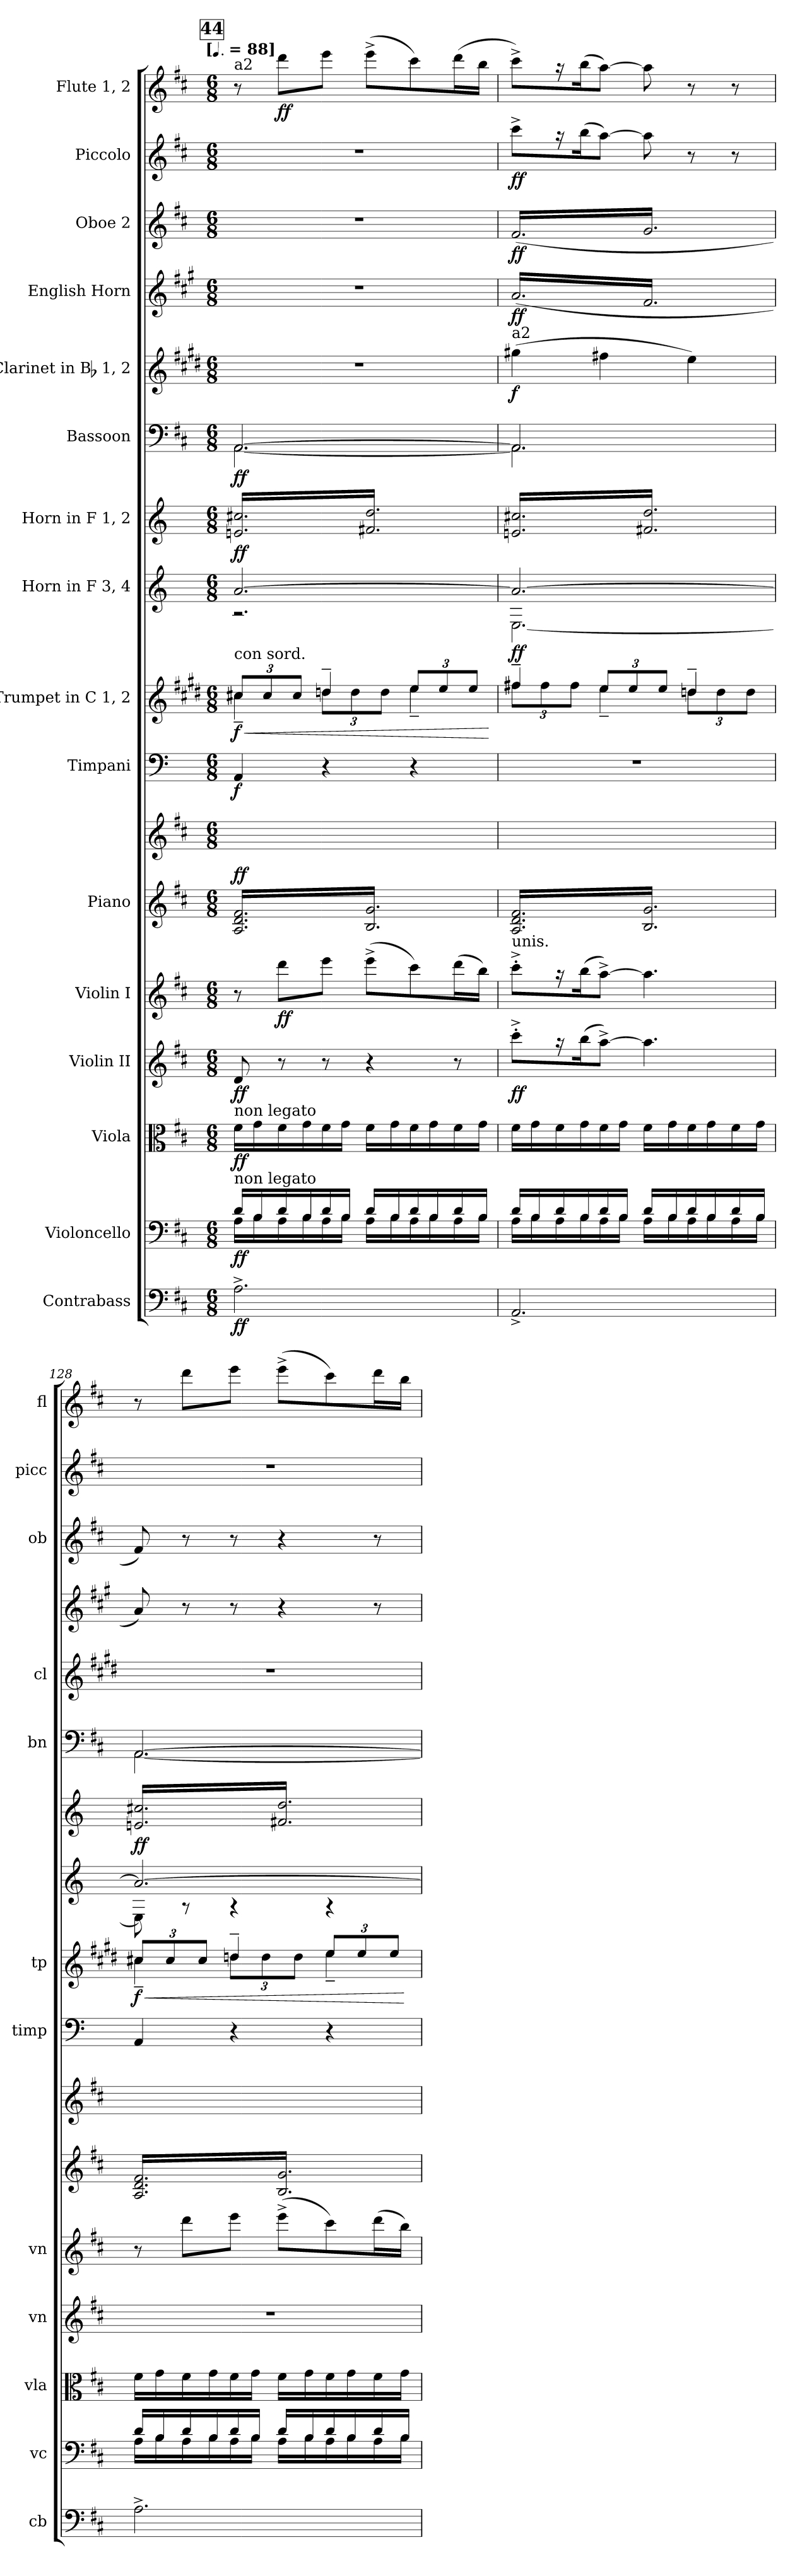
**kern	**dynam	**kern	**dynam	**kern	**dynam	**kern	**dynam	**kern	**dynam	**kern	**kern	**dynam	**kern	**dynam	**kern	**dynam	**kern	**dynam	**kern	**dynam	**kern	**dynam	**kern	**dynam	**kern	**dynam	**kern	**dynam	**kern	**dynam	**kern	**dynam
*part16	*part16	*part15	*part15	*part14	*part14	*part13	*part13	*part12	*part12	*part11	*part11	*part11	*part10	*part10	*part9	*part9	*part8	*part8	*part7	*part7	*part6	*part6	*part5	*part5	*part4	*part4	*part3	*part3	*part2	*part2	*part1	*part1
*staff17	*staff17	*staff16	*staff16	*staff15	*staff15	*staff14	*staff14	*staff13	*staff13	*staff12	*staff11	*staff11/12	*staff10	*staff10	*staff9	*staff9	*staff8	*staff8	*staff7	*staff7	*staff6	*staff6	*staff5	*staff5	*staff4	*staff4	*staff3	*staff3	*staff2	*staff2	*staff1	*staff1
*I"Contrabass	*	*I"Violoncello	*	*I"Viola	*	*I"Violin II	*	*I"Violin I	*	*I"Piano	*	*	*I"Timpani	*	*I"Trumpet in C 1, 2	*	*I"Horn in F 3, 4	*	*I"Horn in F 1, 2	*	*I"Bassoon	*	*I"Clarinet in Bb 1, 2	*	*I"English Horn	*	*I"Oboe 2	*	*I"Piccolo	*	*I"Flute 1, 2	*
*I'cb	*	*I'vc	*	*I'vla	*	*I'vn	*	*I'vn	*	*	*	*	*I'timp	*	*I'tp	*	*	*	*	*	*I'bn	*	*I'cl	*	*	*	*I'ob	*	*I'picc	*	*I'fl	*
*clefF4	*	*clefF4	*	*clefC3	*	*clefG2	*	*clefG2	*	*clefG2	*clefG2	*	*clefF4	*	*clefG2	*	*clefG2	*	*clefG2	*	*clefF4	*	*clefG2	*	*clefG2	*	*clefG2	*	*clefG2	*	*clefG2	*
*ITrd7c12	*	*	*	*	*	*	*	*	*	*	*	*	*	*	*	*	*ITrd4c7	*	*ITrd4c7	*	*	*	*ITrd1c2	*	*ITrd4c7	*	*	*	*ITrd-7c-12	*	*	*
*k[f#c#]	*	*k[f#c#]	*	*k[f#c#]	*	*k[f#c#]	*	*k[f#c#]	*	*k[f#c#]	*k[f#c#]	*	*	*	*k[f#c#g#d#]	*	*	*	*	*	*k[f#c#]	*	*k[f#c#]	*	*k[f#c#]	*	*k[f#c#]	*	*k[f#c#]	*	*k[f#c#]	*
*D:	*	*D:	*	*D:	*	*D:	*	*D:	*	*D:	*D:	*	*	*	*E:	*	*	*	*	*	*D:	*	*D:	*	*D:	*	*D:	*	*D:	*	*D:	*
!!LO:TX:omd:t=[[quarter-dot] = 88]
*M6/8	*	*M6/8	*	*M6/8	*	*M6/8	*	*M6/8	*	*M6/8	*M6/8	*	*M6/8	*	*M6/8	*	*M6/8	*	*M6/8	*	*M6/8	*	*M6/8	*	*M6/8	*	*M6/8	*	*M6/8	*	*M6/8	*
*MM132	*	*MM132	*	*MM132	*	*MM132	*	*MM132	*	*MM132	*MM132	*	*MM132	*	*MM132	*	*MM132	*	*MM132	*	*MM132	*	*MM132	*	*MM132	*	*MM132	*	*MM132	*	*MM132	*
!!LO:REH:place=s1:t=44
=126	=126	=126	=126	=126	=126	=126	=126	=126	=126	=126	=126	=126	=126	=126	=126	=126	=126	=126	=126	=126	=126	=126	=126	=126	=126	=126	=126	=126	=126	=126	=126	=126
*	*	*^	*	*	*	*	*	*	*	*	*	*	*	*	*^	*	*	*	*	*	*	*	*	*	*	*	*	*	*	*	*	*
!	!	!	!	!	!	!	!	!	!	!	!	!	!	!	!	!	!	!	!	!	!	!	!	!	!	!	!	!	!	!	!	!	!LO:TX:a:t=a2	!
!	!	!	!	!	!	!	!	!	!	!	!	!	!	!	!	!LO:TX:a:t=con sord.	!	!	!	!	!	!	!	!	!	!	!	!	!	!	!	!	!	!
!	!	!	!	!	!LO:TX:a:t=non legato	!	!	!	!	!	!	!	!	!	!	!	!	!	!	!	!	!	!	!	!	!	!	!	!	!	!	!	!	!
!	!	!LO:TX:a:t=non legato	!	!	!	!	!	!	!	!	!	!	!	!	!	!	!	!	!	!	!	!	!	!	!	!	!	!	!	!	!	!	!	!
!	!	!	!	!	!	!	!	!	!	!	!	!	!LO:DY:a=2	!	!	!	!	!LO:HP:b	!	!LO:DY:a	!	!	!	!	!	!	!	!	!	!	!	!	!	!
*	*	*	*	*	*	*	*	*	*	*	*	*	*	*	*	*	*	*	*^	*	*	*	*^	*	*	*	*	*	*	*	*	*	*	*
*	*	*	*	*	*	*	*	*	*	*	*tremolo	*	*	*	*	*	*	*	*	*	*	*	*	*	*	*	*	*	*	*	*	*	*	*	*	*
*	*	*	*	*	*	*	*	*	*	*	*	*	*	*	*	*	*	*	*	*	*	*tremolo	*	*	*	*	*	*	*	*	*	*	*	*	*	*
2.AA^	ff	16A\LL	16d/LL	ff	16f#LL	ff	8di	ff	8r	.	16A/ 16d/ 16f#/LL	2.ryy	ff	4AA	f	12cc#XL	4cc#X~	< f	[2.d	2.r	ff	(16An 16f#XLL	ff	[2.AA	[2.AA	ff	2.r	.	2.r	.	2.r	.	2.r	.	8r	.
.	.	16B	16B	.	16g	.	.	.	.	.	16B/ 16g/	.	.	.	.	.	.	.	.	.	.	16Bn 16g)	.	.	.	.	.	.	.	.	.	.	.	.	.	.
.	.	.	.	.	.	.	.	.	.	.	.	.	.	.	.	12cc#	.	.	.	.	.	.	.	.	.	.	.	.	.	.	.	.	.	.	.	.
.	.	16A	16d	.	16f#	.	8r	.	8dddL	ff	16A/ 16d/ 16f#/	.	.	.	.	.	.	.	.	.	.	16An 16f#X	.	.	.	.	.	.	.	.	.	.	.	.	8dddL	ff
.	.	.	.	.	.	.	.	.	.	.	.	.	.	.	.	12cc#J	.	.	.	.	.	.	.	.	.	.	.	.	.	.	.	.	.	.	.	.
.	.	16B	16B	.	16g	.	.	.	.	.	16B/ 16g/	.	.	.	.	.	.	.	.	.	.	16Bn 16g)	.	.	.	.	.	.	.	.	.	.	.	.	.	.
.	.	16A	16d	.	16f#	.	8r	.	8eeeJ	.	16A/ 16d/ 16f#/	.	.	4r	.	4dd~	12ddL	.	.	.	.	16An 16f#X	.	.	.	.	.	.	.	.	.	.	.	.	8eeeJ	.
.	.	16BJJ	16BJJ	.	16gJJ	.	.	.	.	.	16B/ 16g/	.	.	.	.	.	.	.	.	.	.	16Bn 16g)	.	.	.	.	.	.	.	.	.	.	.	.	.	.
.	.	.	.	.	.	.	.	.	.	.	.	.	.	.	.	.	12dd	.	.	.	.	.	.	.	.	.	.	.	.	.	.	.	.	.	.	.
.	.	16A\LL	16d/LL	.	16f#LL	.	4r	.	(8eee^L	.	16A/ 16d/ 16f#/	.	.	.	.	.	.	.	.	.	.	16An 16f#X	.	.	.	.	.	.	.	.	.	.	.	.	(8eee^L	.
.	.	.	.	.	.	.	.	.	.	.	.	.	.	.	.	.	12ddJ	.	.	.	.	.	.	.	.	.	.	.	.	.	.	.	.	.	.	.
.	.	16B	16B	.	16g	.	.	.	.	.	16B/ 16g/	.	.	.	.	.	.	.	.	.	.	16Bn 16g)	.	.	.	.	.	.	.	.	.	.	.	.	.	.
.	.	16A	16d	.	16f#	.	.	.	8ccc#)	.	16A/ 16d/ 16f#/	.	.	4r	.	12eeL	4ee~	.	.	.	.	16An 16f#X	.	.	.	.	.	.	.	.	.	.	.	.	8ccc#)	.
.	.	16B	16B	.	16g	.	.	.	.	.	16B/ 16g/	.	.	.	.	.	.	.	.	.	.	16Bn 16g)	.	.	.	.	.	.	.	.	.	.	.	.	.	.
.	.	.	.	.	.	.	.	.	.	.	.	.	.	.	.	12ee	.	.	.	.	.	.	.	.	.	.	.	.	.	.	.	.	.	.	.	.
.	.	16A	16d	.	16f#	.	8r	.	(16dddL	.	16A/ 16d/ 16f#/	.	.	.	.	.	.	.	.	.	.	16An 16f#X	.	.	.	.	.	.	.	.	.	.	.	.	(16dddL	.
.	.	.	.	.	.	.	.	.	.	.	.	.	.	.	.	12eeJ	.	.	.	.	.	.	.	.	.	.	.	.	.	.	.	.	.	.	.	.
.	.	16BJJ	16BJJ	.	16gJJ	.	.	.	16bbJJ)	.	16B/ 16g/JJ	.	.	.	.	.	.	.	.	.	.	16Bn 16g)JJ	.	.	.	.	.	.	.	.	.	.	.	.	16bbJJ	.
*	*	*	*	*	*	*	*	*	*	*	*	*	*	*	*	*v	*v	*	*	*	*	*	*	*v	*v	*	*	*	*	*	*	*	*	*	*	*
*	*	*v	*v	*	*	*	*	*	*	*	*	*	*	*	*	*	*	*v	*v	*	*	*	*	*	*	*	*	*	*	*	*	*	*	*
.	.	.	.	.	.	.	.	.	.	.	.	.	.	.	.	[	.	.	.	.	.	.	.	.	.	.	.	.	.	.	.	.
=127	=127	=127	=127	=127	=127	=127	=127	=127	=127	=127	=127	=127	=127	=127	=127	=127	=127	=127	=127	=127	=127	=127	=127	=127	=127	=127	=127	=127	=127	=127	=127	=127
*	*	*^	*	*	*	*	*	*	*	*	*	*	*	*	*^	*	*^	*	*	*	*^	*	*	*	*	*	*	*	*	*	*	*
!	!	!	!	!	!	!	!	!	!	!	!	!	!	!	!	!	!	!	!	!	!	!	!	!	!	!	!LO:TX:a:t=a2	!	!	!	!	!	!	!	!	!
!	!	!	!	!	!	!	!	!	!LO:TX:a:t=unis.	!	!	!	!	!	!	!	!	!	!	!	!	!	!	!	!	!	!	!	!	!	!	!	!	!	!	!
*	*	*	*	*	*	*	*	*	*	*	*	*	*	*	*	*	*	*	*	*	*	*	*	*	*	*	*	*	*tremolo	*	*	*	*	*	*	*
*	*	*	*	*	*	*	*	*	*	*	*	*	*	*	*	*	*	*	*	*	*	*	*	*	*	*	*	*	*	*	*tremolo	*	*	*	*	*
2.AAA^	.	16A\LL	16d/LL	.	16f#LL	.	8ccc#'^L	ff	8ccc#'^L	.	16A/ 16d/ 16f#/LL	2.ryy	.	2.r	.	4ff#X~	12ff#XL	.	2.d_	[2.AA	ff	(16An 16f#XLL	.	2.AA]	2.AA]	.	(4ff#X	f	(16dLL	ff	(16f#LL	ff	8cccc#^L	ff	8ccc#^L)	.
.	.	16B	16B	.	16g	.	.	.	.	.	16B/ 16g/	.	.	.	.	.	.	.	.	.	.	16Bn 16g)	.	.	.	.	.	.	16B	.	16g	.	.	.	.	.
.	.	.	.	.	.	.	.	.	.	.	.	.	.	.	.	.	12ff#	.	.	.	.	.	.	.	.	.	.	.	.	.	.	.	.	.	.	.
.	.	16A	16d	.	16f#	.	16r	.	16r	.	16A/ 16d/ 16f#/	.	.	.	.	.	.	.	.	.	.	16An 16f#X	.	.	.	.	.	.	16d	.	16f#	.	16r	.	16r	.
.	.	.	.	.	.	.	.	.	.	.	.	.	.	.	.	.	12ff#J	.	.	.	.	.	.	.	.	.	.	.	.	.	.	.	.	.	.	.
.	.	16B	16B	.	16g	.	(16bbK	.	(16bbK	.	16B/ 16g/	.	.	.	.	.	.	.	.	.	.	16Bn 16g)	.	.	.	.	.	.	16B	.	16g	.	(16bbbK	.	(16bbK	.
.	.	16A	16d	.	16f#	.	[8aa^J)	.	[8aa^J)	.	16A/ 16d/ 16f#/	.	.	.	.	12eeL	4ee~	.	.	.	.	16An 16f#X	.	.	.	.	4een	.	16d	.	16f#	.	[8aaaJ)	.	[8aaJ)	.
.	.	16BJJ	16BJJ	.	16gJJ	.	.	.	.	.	16B/ 16g/	.	.	.	.	.	.	.	.	.	.	16Bn 16g)	.	.	.	.	.	.	16B	.	16g	.	.	.	.	.
.	.	.	.	.	.	.	.	.	.	.	.	.	.	.	.	12ee	.	.	.	.	.	.	.	.	.	.	.	.	.	.	.	.	.	.	.	.
.	.	16A\LL	16d/LL	.	16f#LL	.	4.aa]	.	4.aa]	.	16A/ 16d/ 16f#/	.	.	.	.	.	.	.	.	.	.	16An 16f#X	.	.	.	.	.	.	16d	.	16f#	.	8aaa]	.	8aa]	.
.	.	.	.	.	.	.	.	.	.	.	.	.	.	.	.	12eeJ	.	.	.	.	.	.	.	.	.	.	.	.	.	.	.	.	.	.	.	.
.	.	16B	16B	.	16g	.	.	.	.	.	16B/ 16g/	.	.	.	.	.	.	.	.	.	.	16Bn 16g)	.	.	.	.	.	.	16B	.	16g	.	.	.	.	.
.	.	16A	16d	.	16f#	.	.	.	.	.	16A/ 16d/ 16f#/	.	.	.	.	4dd~	12ddL	.	.	.	.	16An 16f#X	.	.	.	.	4dd)	.	16d	.	16f#	.	8r	.	8r	.
.	.	16B	16B	.	16g	.	.	.	.	.	16B/ 16g/	.	.	.	.	.	.	.	.	.	.	16Bn 16g)	.	.	.	.	.	.	16B	.	16g	.	.	.	.	.
.	.	.	.	.	.	.	.	.	.	.	.	.	.	.	.	.	12dd	.	.	.	.	.	.	.	.	.	.	.	.	.	.	.	.	.	.	.
.	.	16A	16d	.	16f#	.	.	.	.	.	16A/ 16d/ 16f#/	.	.	.	.	.	.	.	.	.	.	16An 16f#X	.	.	.	.	.	.	16d	.	16f#	.	8r	.	8r	.
.	.	.	.	.	.	.	.	.	.	.	.	.	.	.	.	.	12ddJ	.	.	.	.	.	.	.	.	.	.	.	.	.	.	.	.	.	.	.
.	.	16BJJ	16BJJ	.	16gJJ	.	.	.	.	.	16B/ 16g/JJ	.	.	.	.	.	.	.	.	.	.	16Bn 16g)JJ	.	.	.	.	.	.	16BJJ	.	16gJJ	.	.	.	.	.
*	*	*	*	*	*	*	*	*	*	*	*	*	*	*	*	*	*	*	*	*	*	*	*	*	*	*	*	*	*	*	*Xtremolo	*	*	*	*	*
*	*	*	*	*	*	*	*	*	*	*	*	*	*	*	*	*	*	*	*	*	*	*	*	*	*	*	*	*	*Xtremolo	*	*	*	*	*	*	*
=128	=128	=128	=128	=128	=128	=128	=128	=128	=128	=128	=128	=128	=128	=128	=128	=128	=128	=128	=128	=128	=128	=128	=128	=128	=128	=128	=128	=128	=128	=128	=128	=128	=128	=128	=128	=128
!	!	!	!	!	!	!	!	!	!	!	!	!	!	!	!	!	!	!LO:HP:b	!	!	!	!	!	!	!	!	!	!	!	!	!	!	!	!	!	!
2.AA^	.	16A\LL	16d/LL	.	16f#LL	.	2.r	.	8r	.	16A/ 16d/ 16f#/LL	2.ryy	.	4AA	.	12cc#XL	4cc#X~	< f	2.d_	8AA]	.	(16An 16f#XLL	ff	[2.AA	[2.AA	.	2.r	.	8d)	.	8f#)	.	2.r	.	8r	.
.	.	16B	16B	.	16g	.	.	.	.	.	16B/ 16g/	.	.	.	.	.	.	.	.	.	.	16Bn 16g)	.	.	.	.	.	.	.	.	.	.	.	.	.	.
.	.	.	.	.	.	.	.	.	.	.	.	.	.	.	.	12cc#	.	.	.	.	.	.	.	.	.	.	.	.	.	.	.	.	.	.	.	.
.	.	16A	16d	.	16f#	.	.	.	8dddL	.	16A/ 16d/ 16f#/	.	.	.	.	.	.	.	.	8r	.	16An 16f#X	.	.	.	.	.	.	8r	.	8r	.	.	.	8dddL	.
.	.	.	.	.	.	.	.	.	.	.	.	.	.	.	.	12cc#J	.	.	.	.	.	.	.	.	.	.	.	.	.	.	.	.	.	.	.	.
.	.	16B	16B	.	16g	.	.	.	.	.	16B/ 16g/	.	.	.	.	.	.	.	.	.	.	16Bn 16g)	.	.	.	.	.	.	.	.	.	.	.	.	.	.
.	.	16A	16d	.	16f#	.	.	.	8eeeJ	.	16A/ 16d/ 16f#/	.	.	4r	.	4dd~	12ddL	.	.	4r	.	16An 16f#X	.	.	.	.	.	.	8r	.	8r	.	.	.	8eeeJ	.
.	.	16BJJ	16BJJ	.	16gJJ	.	.	.	.	.	16B/ 16g/	.	.	.	.	.	.	.	.	.	.	16Bn 16g)	.	.	.	.	.	.	.	.	.	.	.	.	.	.
.	.	.	.	.	.	.	.	.	.	.	.	.	.	.	.	.	12dd	.	.	.	.	.	.	.	.	.	.	.	.	.	.	.	.	.	.	.
.	.	16A\LL	16d/LL	.	16f#LL	.	.	.	(8eee^L	.	16A/ 16d/ 16f#/	.	.	.	.	.	.	.	.	.	.	16An 16f#X	.	.	.	.	.	.	4r	.	4r	.	.	.	(8eee^L	.
.	.	.	.	.	.	.	.	.	.	.	.	.	.	.	.	.	12ddJ	.	.	.	.	.	.	.	.	.	.	.	.	.	.	.	.	.	.	.
.	.	16B	16B	.	16g	.	.	.	.	.	16B/ 16g/	.	.	.	.	.	.	.	.	.	.	16Bn 16g)	.	.	.	.	.	.	.	.	.	.	.	.	.	.
.	.	16A	16d	.	16f#	.	.	.	8ccc#)	.	16A/ 16d/ 16f#/	.	.	4r	.	12eeL	4ee~	.	.	4r	.	16An 16f#X	.	.	.	.	.	.	.	.	.	.	.	.	8ccc#)	.
.	.	16B	16B	.	16g	.	.	.	.	.	16B/ 16g/	.	.	.	.	.	.	.	.	.	.	16Bn 16g)	.	.	.	.	.	.	.	.	.	.	.	.	.	.
.	.	.	.	.	.	.	.	.	.	.	.	.	.	.	.	12ee	.	.	.	.	.	.	.	.	.	.	.	.	.	.	.	.	.	.	.	.
.	.	16A	16d	.	16f#	.	.	.	(16dddL	.	16A/ 16d/ 16f#/	.	.	.	.	.	.	.	.	.	.	16An 16f#X	.	.	.	.	.	.	8r	.	8r	.	.	.	16dddL	.
.	.	.	.	.	.	.	.	.	.	.	.	.	.	.	.	12eeJ	.	.	.	.	.	.	.	.	.	.	.	.	.	.	.	.	.	.	.	.
.	.	16BJJ	16BJJ	.	16gJJ	.	.	.	16bbJJ)	.	16B/ 16g/JJ	.	.	.	.	.	.	.	.	.	.	16Bn 16g)JJ	.	.	.	.	.	.	.	.	.	.	.	.	16bbJJ	.
*	*	*	*	*	*	*	*	*	*	*	*	*	*	*	*	*	*	*	*	*	*	*Xtremolo	*	*	*	*	*	*	*	*	*	*	*	*	*	*
*	*	*	*	*	*	*	*	*	*	*	*Xtremolo	*	*	*	*	*	*	*	*	*	*	*	*	*	*	*	*	*	*	*	*	*	*	*	*	*
*	*	*	*	*	*	*	*	*	*	*	*	*	*	*	*	*v	*v	*	*	*	*	*	*	*v	*v	*	*	*	*	*	*	*	*	*	*	*
*	*	*v	*v	*	*	*	*	*	*	*	*	*	*	*	*	*	*	*v	*v	*	*	*	*	*	*	*	*	*	*	*	*	*	*	*
.	.	.	.	.	.	.	.	.	.	.	.	.	.	.	.	[	.	.	.	.	.	.	.	.	.	.	.	.	.	.	.	.
.	.	.	.	.	.	.	.	.	.	.	.	.	.	.	.	.	.	.	.	.	.	.	.	.	.	.	.	.	.	.	.	.
.	.	.	.	.	.	.	.	.	.	.	.	.	.	.	.	.	.	.	.	.	.	.	.	.	.	.	.	.	.	.	.	.
.	.	.	.	.	.	.	.	.	.	.	.	.	.	.	.	.	.	.	.	.	.	.	.	.	.	.	.	.	.	.	.	.
.	.	.	.	.	.	.	.	.	.	.	.	.	.	.	.	.	.	.	.	.	.	.	.	.	.	.	.	.	.	.	.	.
.	.	.	.	.	.	.	.	.	.	.	.	.	.	.	.	.	.	.	.	.	.	.	.	.	.	.	.	.	.	.	.	.
=	=	=	=	=	=	=	=	=	=	=	=	=	=	=	=	=	=	=	=	=	=	=	=	=	=	=	=	=	=	=	=	=
*-	*-	*-	*-	*-	*-	*-	*-	*-	*-	*-	*-	*-	*-	*-	*-	*-	*-	*-	*-	*-	*-	*-	*-	*-	*-	*-	*-	*-	*-	*-	*-	*-
